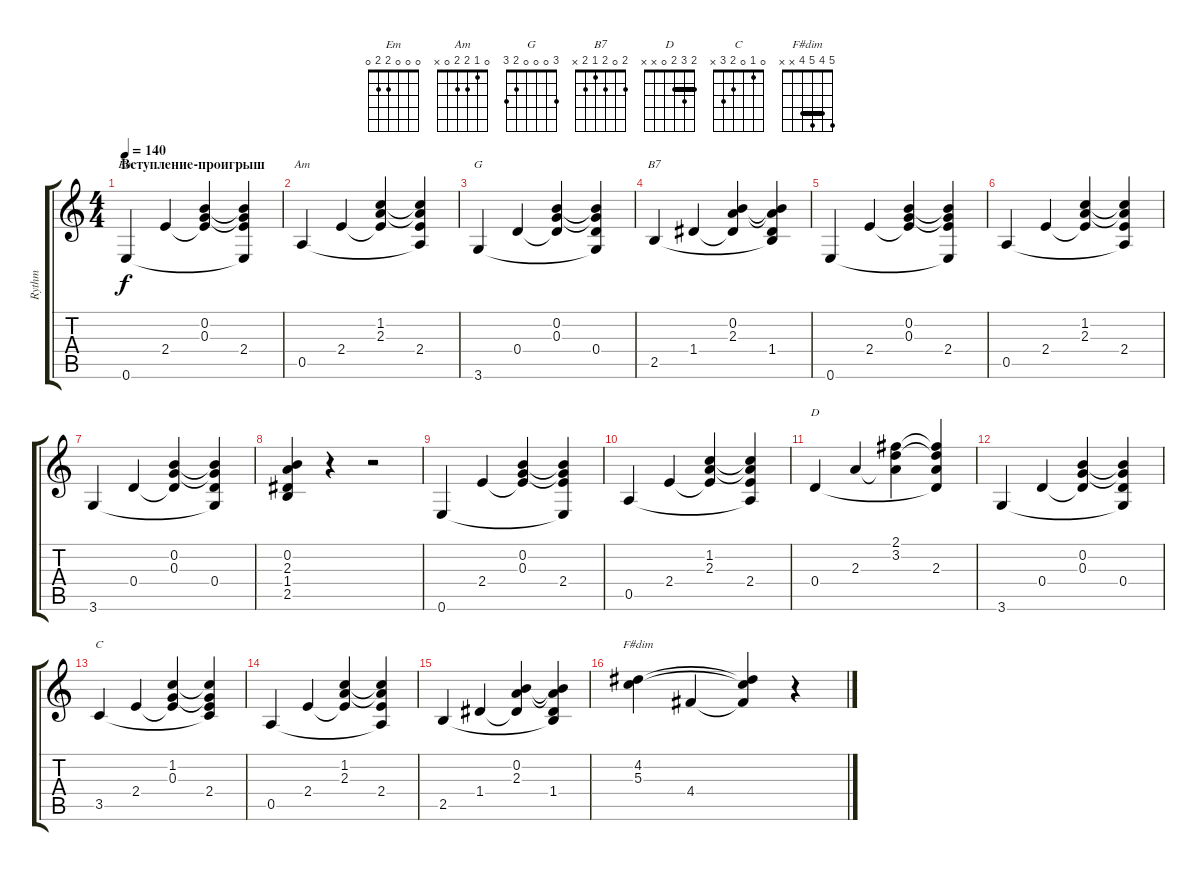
\track ("Rythm" "Rythm") {instrument acousticguitarsteel}
\staff {score tabs}
\tuning (E4 B3 G3 D3 A2 E2) {hide}
\chord ("Em" 0 0 0 2 2 0)
\chord ("Am" 0 1 2 2 0 x)
\chord ("G" 3 0 0 0 2 3)
\chord ("B7" 2 0 2 1 2 x)
\chord ("D" 2 3 2 0 x x) {barre 2}
\chord ("C" 0 1 0 2 3 x)
\chord ("F#dim" 5 4 5 4 x x) {barre 4}
\ts (4 4)
\section ("" "Вступление-проигрыш")
\tempo 140
\clef g2
\ks c
0.6.4{ch "Em" dy f instrument acousticguitarsteel} 2.4.4 (0.2 0.3 2.4{t}).4 (0.2{t} 0.3{t} 2.4 0.6{t}).4 |
0.5.4{ch "Am"} 2.4.4 (1.2 2.3 2.4{t}).4 (1.2{t} 2.3{t} 2.4 0.5{t}).4 |
3.6.4{ch "G"} 0.4.4 (0.2 0.3 0.4{t}).4 (0.2{t} 0.3{t} 0.4 3.6{t}).4 |
2.5.4{ch "B7"} 1.4.4 (0.2 2.3 1.4{t}).4 (0.2{t} 2.3{t} 1.4 2.5{t}).4 |
0.6.4 2.4.4 (0.2 0.3 2.4{t}).4 (0.2{t} 0.3{t} 2.4 0.6{t}).4 |
0.5.4 2.4.4 (1.2 2.3 2.4{t}).4 (1.2{t} 2.3{t} 2.4 0.5{t}).4 |
3.6.4 0.4.4 (0.2 0.3 0.4{t}).4 (0.2{t} 0.3{t} 0.4 3.6{t}).4 |
(0.2 2.3 1.4 2.5).4 r.4 r.2 |
0.6.4 2.4.4 (0.2 0.3 2.4{t}).4 (0.2{t} 0.3{t} 2.4 0.6{t}).4 |
0.5.4 2.4.4 (1.2 2.3 2.4{t}).4 (1.2{t} 2.3{t} 2.4 0.5{t}).4 |
0.4.4{ch "D"} 2.3.4 (2.1 3.2 2.3{t}).4 (2.1{t} 3.2{t} 2.3 0.4{t}).4 |
3.6.4 0.4.4 (0.2 0.3 0.4{t}).4 (0.2{t} 0.3{t} 0.4 3.6{t}).4 |
3.5.4{ch "C"} 2.4.4 (1.2 0.3 2.4{t}).4 (1.2{t} 0.3{t} 2.4 3.5{t}).4 |
0.5.4 2.4.4 (1.2 2.3 2.4{t}).4 (1.2{t} 2.3{t} 2.4 0.5{t}).4 |
2.5.4 1.4.4 (0.2 2.3 1.4{t}).4 (0.2{t} 2.3{t} 1.4 2.5{t}).4 |
(4.2 5.3).4{ch "F#dim"} 4.4.4 (4.2{t} 5.3{t} 4.4{t}).4 r.4
